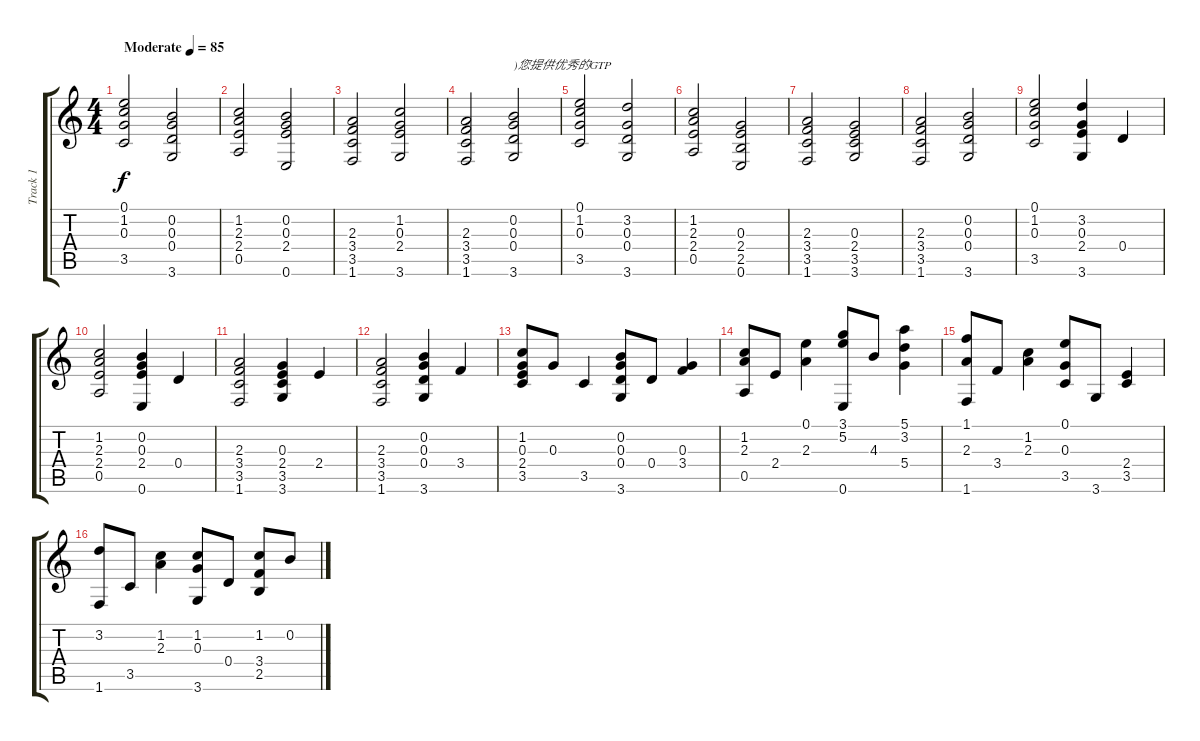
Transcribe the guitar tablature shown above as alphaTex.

\track ("Track 1" "Track 1") {instrument acousticguitarsteel}
\staff {score tabs}
\tuning (E4 B3 G3 D3 A2 E2) {hide}
\ts (4 4)
\tempo (85 "Moderate")
\clef g2
\ks c
(0.1 1.2 0.3 3.5).2{dy f instrument acousticguitarsteel} (0.2 0.3 0.4 3.6).2 |
(1.2 2.3 2.4 0.5).2 (0.2 0.3 2.4 0.6).2 |
(2.3 3.4 3.5 1.6).2 (1.2 0.3 2.4 3.6).2 |
(2.3 3.4 3.5 1.6).2 (0.2 0.3 0.4 3.6).2{txt ")您提供优秀的GTP"} |
(0.1 1.2 0.3 3.5).2 (3.2 0.3 0.4 3.6).2 |
(1.2 2.3 2.4 0.5).2 (0.3 2.4 2.5 0.6).2 |
(2.3 3.4 3.5 1.6).2 (0.3 2.4 3.5 3.6).2 |
(2.3 3.4 3.5 1.6).2 (0.2 0.3 0.4 3.6).2 |
(0.1 1.2 0.3 3.5).2 (3.2 0.3 2.4 3.6).4 0.4.4 |
(1.2 2.3 2.4 0.5).2 (0.2 0.3 2.4 0.6).4 0.4.4 |
(2.3 3.4 3.5 1.6).2 (0.3 2.4 3.5 3.6).4 2.4.4 |
(2.3 3.4 3.5 1.6).2 (0.2 0.3 0.4 3.6).4 3.4.4 |
(1.2 0.3 2.4 3.5).8 0.3.8 3.5.4 (0.2 0.3 0.4 3.6).8 0.4.8 (0.3 3.4).4 |
(1.2 2.3 0.5).8 2.4.8 (0.1 2.3).4 (3.1 5.2 0.6).8 4.3.8 (5.1 3.2 5.4).4 |
(1.1 2.3 1.6).8 3.4.8 (1.2 2.3).4 (0.1 0.3 3.5).8 3.6.8 (2.4 3.5).4 |
(3.2 1.6).8 3.5.8 (1.2 2.3).4 (1.2 0.3 3.6).8 0.4.8 (1.2 3.4 2.5).8 0.2.8
